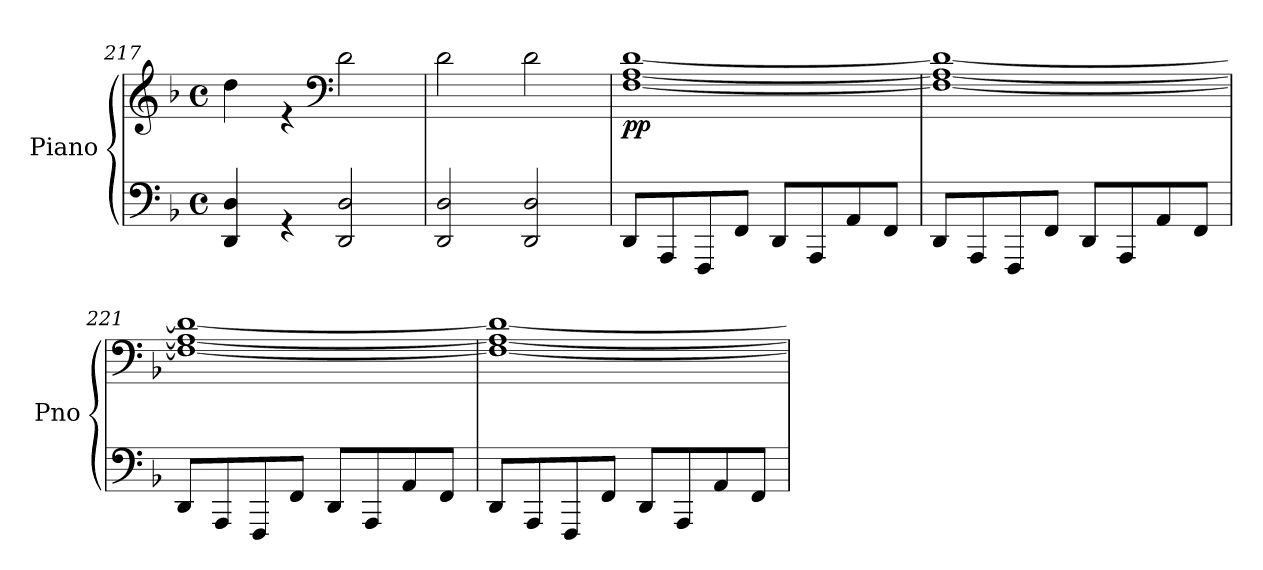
**kern	**kern	**dynam
*part1	*part1	*part1
*staff2	*staff1	*staff1/2
*I"Piano	*	*
*I'Pno	*	*
*clefF4	*clefG2	*
*k[b-]	*k[b-]	*
*M4/4	*M4/4	*
*met(c)	*met(c)	*
=217	=217	=217
*^	*^	*
1ryy	4DD/ 4D/	1ryy	4dd\	.
.	4r	.	4r	.
*	*	*clefF4	*	*
!	!	!	!	!LO:DY:b
!	!	!	!	!LO:DY:n=1:b
.	2DD/ 2D/	.	2d\	p other-dynamics
=218	=218	=218	=218	=218
1ryy	2DD/ 2D/	1ryy	2d\	.
.	2DD/ 2D/	.	2d\	.
!!LO:LB:g=z	!!
=219	=219	=219	=219	=219
!	!	!	!	!LO:DY:b
1ryy	8DD/L	1ryy	[1F [1A [1d	pp
.	8AAA/	.	.	.
.	8FFF/	.	.	.
.	8FF/J	.	.	.
.	8DD/L	.	.	.
.	8AAA/	.	.	.
.	8AA/	.	.	.
.	8FF/J	.	.	.
=220	=220	=220	=220	=220
1ryy	8DD/L	1ryy	1F_ 1A_ 1d_	.
.	8AAA/	.	.	.
.	8FFF/	.	.	.
.	8FF/J	.	.	.
.	8DD/L	.	.	.
.	8AAA/	.	.	.
.	8AA/	.	.	.
.	8FF/J	.	.	.
=221	=221	=221	=221	=221
1ryy	8DD/L	1ryy	1F_ 1A_ 1d_	.
.	8AAA/	.	.	.
.	8FFF/	.	.	.
.	8FF/J	.	.	.
.	8DD/L	.	.	.
.	8AAA/	.	.	.
.	8AA/	.	.	.
.	8FF/J	.	.	.
=222	=222	=222	=222	=222
1ryy	8DD/L	1ryy	1F_ 1A_ 1d_	.
.	8AAA/	.	.	.
.	8FFF/	.	.	.
.	8FF/J	.	.	.
.	8DD/L	.	.	.
.	8AAA/	.	.	.
.	8AA/	.	.	.
.	8FF/J	.	.	.
*v	*v	*	*	*
*	*v	*v	*
=	=	=
*-	*-	*-
